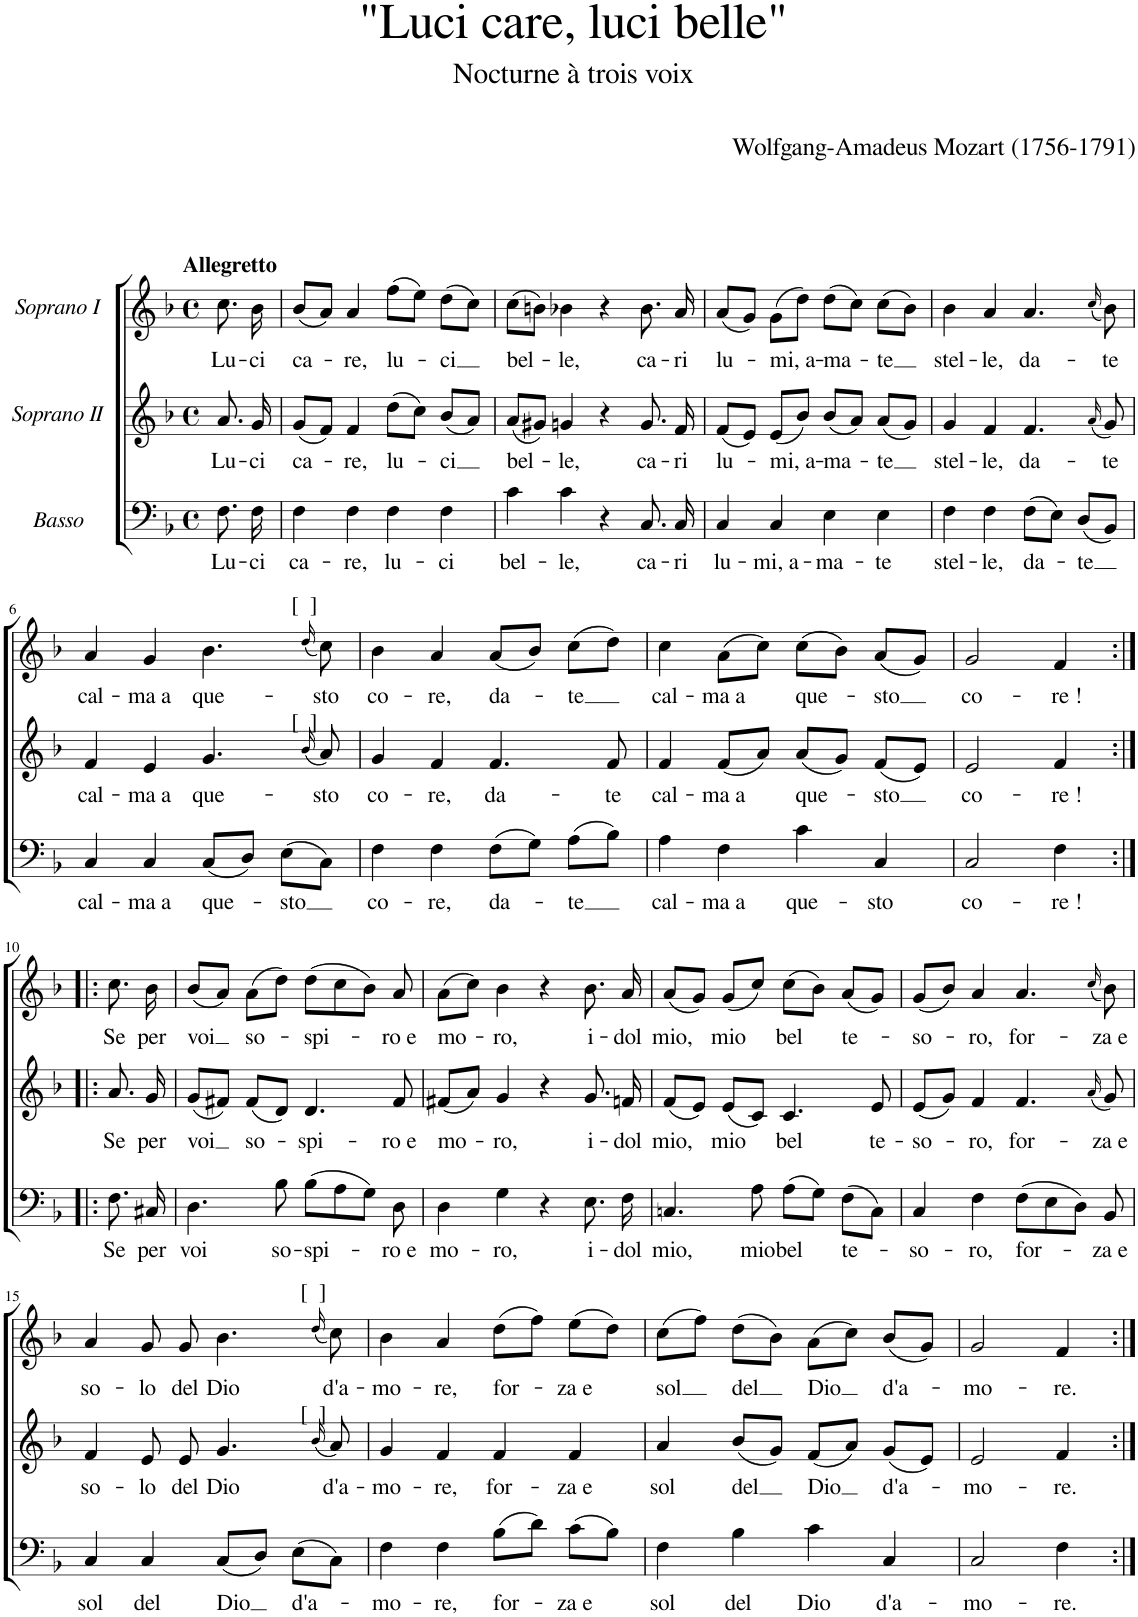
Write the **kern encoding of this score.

**kern	**text	**kern	**text	**kern	**text
*part3	*part3	*part2	*part2	*part1	*part1
*staff3	*staff3	*staff2	*staff2	*staff1	*staff1
*I"Basso	*	*I"Soprano II	*	*I"Soprano I	*
*clefF4	*	*clefG2	*	*clefG2	*
*k[b-]	*	*k[b-]	*	*k[b-]	*
*M4/4	*	*M4/4	*	*M4/4	*
*met(c)	*	*met(c)	*	*met(c)	*
=1	=1	=1	=1	=1	=1
!	!	!	!	!LO:TX:a:B:t=Allegretto	!
!	!LO:LY:b	!	!LO:LY:b	!	!LO:LY:b
8.F\	Lu-	8.a/	Lu-	8.cc\	Lu-
!	!LO:LY:b	!	!LO:LY:b	!	!LO:LY:b
16F\	-ci	16g/	-ci	16b-\	-ci
=2	=2	=2	=2	=2	=2
!	!LO:LY:b	!	!LO:LY:b	!	!LO:LY:b
4F\	ca-	(8g/L	ca-	(8b-/L	ca-
.	.	8f/J)	.	8a/J)	.
!	!LO:LY:b	!	!LO:LY:b	!	!LO:LY:b
4F\	-re,	4f/	-re,	4a/	-re,
!	!LO:LY:b	!	!LO:LY:b	!	!LO:LY:b
4F\	lu-	(8dd\L	lu-	(8ff\L	lu-
.	.	8cc\J)	.	8ee\J)	.
!	!LO:LY:b	!	!LO:LY:b	!	!LO:LY:b
4F\	-ci	(8b-/L	-ci	(8dd\L	-ci
.	.	8a/J)	.	8cc\J)	.
=3	=3	=3	=3	=3	=3
!	!LO:LY:b	!	!LO:LY:b	!	!LO:LY:b
4c\	bel-	(8a/L	bel-	(8cc\L	bel-
.	.	8g#X/J)	.	8bn\J)	.
!	!LO:LY:b	!	!LO:LY:b	!	!LO:LY:b
4c\	-le,	4gn/	-le,	4b-X\	-le,
4r	.	4r	.	4r	.
!	!LO:LY:b	!	!LO:LY:b	!	!LO:LY:b
8.C/	ca-	8.g/	ca-	8.b-\	ca-
!	!LO:LY:b	!	!LO:LY:b	!	!LO:LY:b
16C/	-ri	16f/	-ri	16a/	-ri
=4	=4	=4	=4	=4	=4
!	!LO:LY:b	!	!LO:LY:b	!	!LO:LY:b
4C/	lu-	(8f/L	lu-	(8a/L	lu-
.	.	8e/J)	.	8g/J)	.
!	!LO:LY:b	!	!LO:LY:b	!	!LO:LY:b
4C/	-mi, a-	(8e/L	-mi, a-	(8g\L	-mi, a-
.	.	8b-/J)	.	8dd\J)	.
!	!LO:LY:b	!	!LO:LY:b	!	!LO:LY:b
4E\	-ma-	(8b-/L	-ma-	(8dd\L	-ma-
.	.	8a/J)	.	8cc\J)	.
!	!LO:LY:b	!	!LO:LY:b	!	!LO:LY:b
4E\	-te	(8a/L	-te	(8cc\L	-te
.	.	8g/J)	.	8b-\J)	.
=5	=5	=5	=5	=5	=5
!	!LO:LY:b	!	!LO:LY:b	!	!LO:LY:b
4F\	stel-	4g/	stel-	4b-\	stel-
!	!LO:LY:b	!	!LO:LY:b	!	!LO:LY:b
4F\	-le,	4f/	-le,	4a/	-le,
!	!LO:LY:b	!	!LO:LY:b	!	!LO:LY:b
(8F\L	da-	4.f/	da-	4.a/	da-
8E\J)	.	.	.	.	.
!	!LO:LY:b	!	!	!	!
(8D/L	-te	.	.	.	.
.	.	(16qa/	.	(16qcc/	.
!	!	!	!LO:LY:b	!	!LO:LY:b
8BB-/J)	.	8g/)	-te	8b-\)	-te
!!LO:LB:g=z
=6	=6	=6	=6	=6	=6
!	!LO:LY:b	!	!LO:LY:b	!	!LO:LY:b
4C/	cal-	4f/	cal-	4a/	cal-
!	!LO:LY:b	!	!LO:LY:b	!	!LO:LY:b
4C/	-ma a	4e/	-ma a	4g/	-ma a
!	!LO:LY:b	!	!LO:LY:b	!	!LO:LY:b
(8C/L	que-	4.g/	que-	4.b-\	que-
8D/J)	.	.	.	.	.
!	!LO:LY:b	!	!	!	!
(8E\L	-sto	.	.	.	.
.	.	(16qb-/	.	(16qdd/	.
!	!	!	!	!LO:TX:a:t=[  ]	!
!	!	!LO:TX:a:t=[  ]	!	!	!
!	!	!	!LO:LY:b	!	!LO:LY:b
8C\J)	.	8a/)	-sto	8cc\)	-sto
=7	=7	=7	=7	=7	=7
!	!LO:LY:b	!	!LO:LY:b	!	!LO:LY:b
4F\	co-	4g/	co-	4b-\	co-
!	!LO:LY:b	!	!LO:LY:b	!	!LO:LY:b
4F\	-re,	4f/	-re,	4a/	-re,
!	!LO:LY:b	!	!LO:LY:b	!	!LO:LY:b
(8F\L	da-	4.f/	da-	(8a/L	da-
8G\J)	.	.	.	8b-/J)	.
!	!LO:LY:b	!	!	!	!LO:LY:b
(8A\L	-te	.	.	(8cc\L	-te
!	!	!	!LO:LY:b	!	!
8B-\J)	.	8f/	-te	8dd\J)	.
=8	=8	=8	=8	=8	=8
!	!LO:LY:b	!	!LO:LY:b	!	!LO:LY:b
4A\	cal-	4f/	cal-	4cc\	cal-
!	!LO:LY:b	!	!LO:LY:b	!	!LO:LY:b
4F\	-ma a	(8f/L	-ma a	(8a\L	-ma a
.	.	8a/J)	.	8cc\J)	.
!	!LO:LY:b	!	!LO:LY:b	!	!LO:LY:b
4c\	que-	(8a/L	que-	(8cc\L	que-
.	.	8g/J)	.	8b-\J)	.
!	!LO:LY:b	!	!LO:LY:b	!	!LO:LY:b
4C/	-sto	(8f/L	-sto	(8a/L	-sto
.	.	8e/J)	.	8g/J)	.
=9	=9	=9	=9	=9	=9
!	!LO:LY:b	!	!LO:LY:b	!	!LO:LY:b
2C/	co-	2e/	co-	2g/	co-
!	!LO:LY:b	!	!LO:LY:b	!	!LO:LY:b
4F\	-re !	4f/	-re !	4f/	-re !
!!LO:LB:g=z
=10:|!|:	=10:|!|:	=10:|!|:	=10:|!|:	=10:|!|:	=10:|!|:
!	!LO:LY:b	!	!LO:LY:b	!	!LO:LY:b
8.F\	Se	8.a/	Se	8.cc\	Se
!	!LO:LY:b	!	!LO:LY:b	!	!LO:LY:b
16C#X/	per	16g/	per	16b-\	per
=11	=11	=11	=11	=11	=11
!	!LO:LY:b	!	!LO:LY:b	!	!LO:LY:b
4.D\	voi	(8g/L	voi	(8b-/L	voi
.	.	8f#X/J)	.	8a/J)	.
!	!	!	!LO:LY:b	!	!LO:LY:b
.	.	(8f#/L	so-	(8a\L	so-
!	!LO:LY:b	!	!	!	!
8B-\	so-	8d/J)	.	8dd\J)	.
!	!LO:LY:b	!	!LO:LY:b	!	!LO:LY:b
(8B-\L	-spi-	4.d/	-spi-	(8dd\L	-spi-
8A\	.	.	.	8cc\	.
8G\J)	.	.	.	8b-\J)	.
!	!LO:LY:b	!	!LO:LY:b	!	!LO:LY:b
8D\	-ro e	8f#/	-ro e	8a/	-ro e
=12	=12	=12	=12	=12	=12
!	!LO:LY:b	!	!LO:LY:b	!	!LO:LY:b
4D\	mo-	(8f#X/L	mo-	(8a\L	mo-
.	.	8a/J)	.	8cc\J)	.
!	!LO:LY:b	!	!LO:LY:b	!	!LO:LY:b
4G\	-ro,	4g/	-ro,	4b-\	-ro,
4r	.	4r	.	4r	.
!	!LO:LY:b	!	!LO:LY:b	!	!LO:LY:b
8.E\	i-	8.g/	i-	8.b-\	i-
!	!LO:LY:b	!	!LO:LY:b	!	!LO:LY:b
16F\	-dol	16fn/	-dol	16a/	-dol
=13	=13	=13	=13	=13	=13
!	!LO:LY:b	!	!LO:LY:b	!	!LO:LY:b
4.Cn/	mio,	(8f/L	mio,	(8a/L	mio,
.	.	8e/J)	.	8g/J)	.
!	!	!	!LO:LY:b	!	!LO:LY:b
.	.	(8e/L	mio	(8g/L	mio
!	!LO:LY:b	!	!	!	!
8A\	mio	8c/J)	.	8cc/J)	.
!	!LO:LY:b	!	!LO:LY:b	!	!LO:LY:b
(8A\L	bel	4.c/	bel	(8cc\L	bel
8G\J)	.	.	.	8b-\J)	.
!	!LO:LY:b	!	!	!	!LO:LY:b
(8F\L	te-	.	.	(8a/L	te-
!	!	!	!LO:LY:b	!	!
8C\J)	.	8e/	te-	8g/J)	.
=14	=14	=14	=14	=14	=14
!	!LO:LY:b	!	!LO:LY:b	!	!LO:LY:b
4C/	-so-	(8e/L	-so-	(8g/L	-so-
.	.	8g/J)	.	8b-/J)	.
!	!LO:LY:b	!	!LO:LY:b	!	!LO:LY:b
4F\	-ro,	4f/	-ro,	4a/	-ro,
!	!LO:LY:b	!	!LO:LY:b	!	!LO:LY:b
(8F\L	for-	4.f/	for-	4.a/	for-
8E\	.	.	.	.	.
8D\J)	.	.	.	.	.
.	.	(16qa/	.	(16qcc/	.
!	!LO:LY:b	!	!LO:LY:b	!	!LO:LY:b
8BB-/	-za e	8g/)	-za e	8b-\)	-za e
!!LO:LB:g=z
=15	=15	=15	=15	=15	=15
!	!LO:LY:b	!	!LO:LY:b	!	!LO:LY:b
4C/	sol	4f/	so-	4a/	so-
!	!LO:LY:b	!	!LO:LY:b	!	!LO:LY:b
4C/	del	8e/	-lo	8g/	-lo
!	!	!	!LO:LY:b	!	!LO:LY:b
.	.	8e/	del	8g/	del
!	!LO:LY:b	!	!LO:LY:b	!	!LO:LY:b
(8C/L	Dio	4.g/	Dio	4.b-\	Dio
8D/J)	.	.	.	.	.
!	!LO:LY:b	!	!	!	!
(8E\L	d'a-	.	.	.	.
.	.	(16qb-/	.	(16qdd/	.
!	!	!	!	!LO:TX:a:t=[  ]	!
!	!	!LO:TX:a:t=[  ]	!	!	!
!	!	!	!LO:LY:b	!	!LO:LY:b
8C\J)	.	8a/)	d'a-	8cc\)	d'a-
=16	=16	=16	=16	=16	=16
!	!LO:LY:b	!	!LO:LY:b	!	!LO:LY:b
4F\	-mo-	4g/	-mo-	4b-\	-mo-
!	!LO:LY:b	!	!LO:LY:b	!	!LO:LY:b
4F\	-re,	4f/	-re,	4a/	-re,
!	!LO:LY:b	!	!LO:LY:b	!	!LO:LY:b
(8B-\L	for-	4f/	for-	(8dd\L	for-
8d\J)	.	.	.	8ff\J)	.
!	!LO:LY:b	!	!LO:LY:b	!	!LO:LY:b
(8c\L	-za e	4f/	-za e	(8ee\L	-za e
8B-\J)	.	.	.	8dd\J)	.
=17	=17	=17	=17	=17	=17
!	!LO:LY:b	!	!LO:LY:b	!	!LO:LY:b
4F\	sol	4a/	sol	(8cc\L	sol
.	.	.	.	8ff\J)	.
!	!LO:LY:b	!	!LO:LY:b	!	!LO:LY:b
4B-\	del	(8b-/L	del	(8dd\L	del
.	.	8g/J)	.	8b-\J)	.
!	!LO:LY:b	!	!LO:LY:b	!	!LO:LY:b
4c\	Dio	(8f/L	Dio	(8a\L	Dio
.	.	8a/J)	.	8cc\J)	.
!	!LO:LY:b	!	!LO:LY:b	!	!LO:LY:b
4C/	d'a-	(8g/L	d'a-	(8b-/L	d'a-
.	.	8e/J)	.	8g/J)	.
=18	=18	=18	=18	=18	=18
!	!LO:LY:b	!	!LO:LY:b	!	!LO:LY:b
2C/	-mo-	2e/	-mo-	2g/	-mo-
!	!LO:LY:b	!	!LO:LY:b	!	!LO:LY:b
4F\	-re.	4f/	-re.	4f/	-re.
=:|!	=:|!	=:|!	=:|!	=:|!	=:|!
*-	*-	*-	*-	*-	*-
